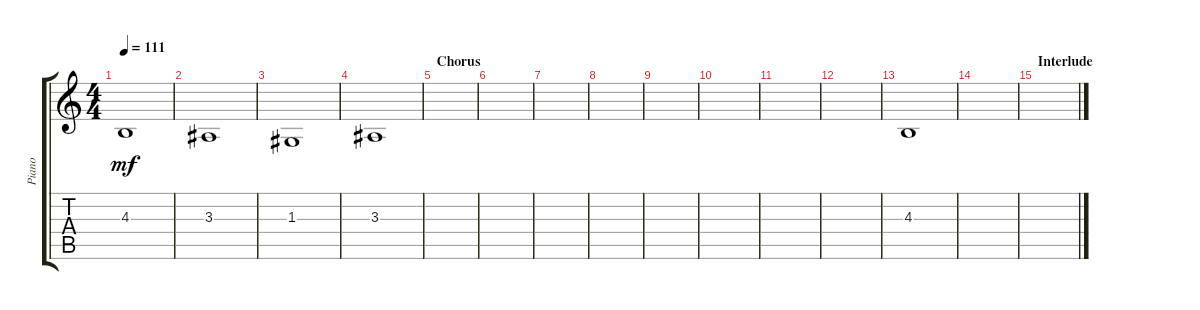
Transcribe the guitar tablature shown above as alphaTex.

\track ("Piano" "Piano") {instrument acousticgrandpiano}
\staff {score tabs}
\tuning (E4 B3 G3 D3 A2 E2) {hide}
\ts (4 4)
\tempo 111
\clef g2
\ks c
4.3.1{dy mf} |
3.3.1 |
1.3.1 |
3.3.1 |
\section ("" "Chorus")
|
|
|
|
|
|
|
|
4.3.1 |
|
\section ("" "Interlude")
